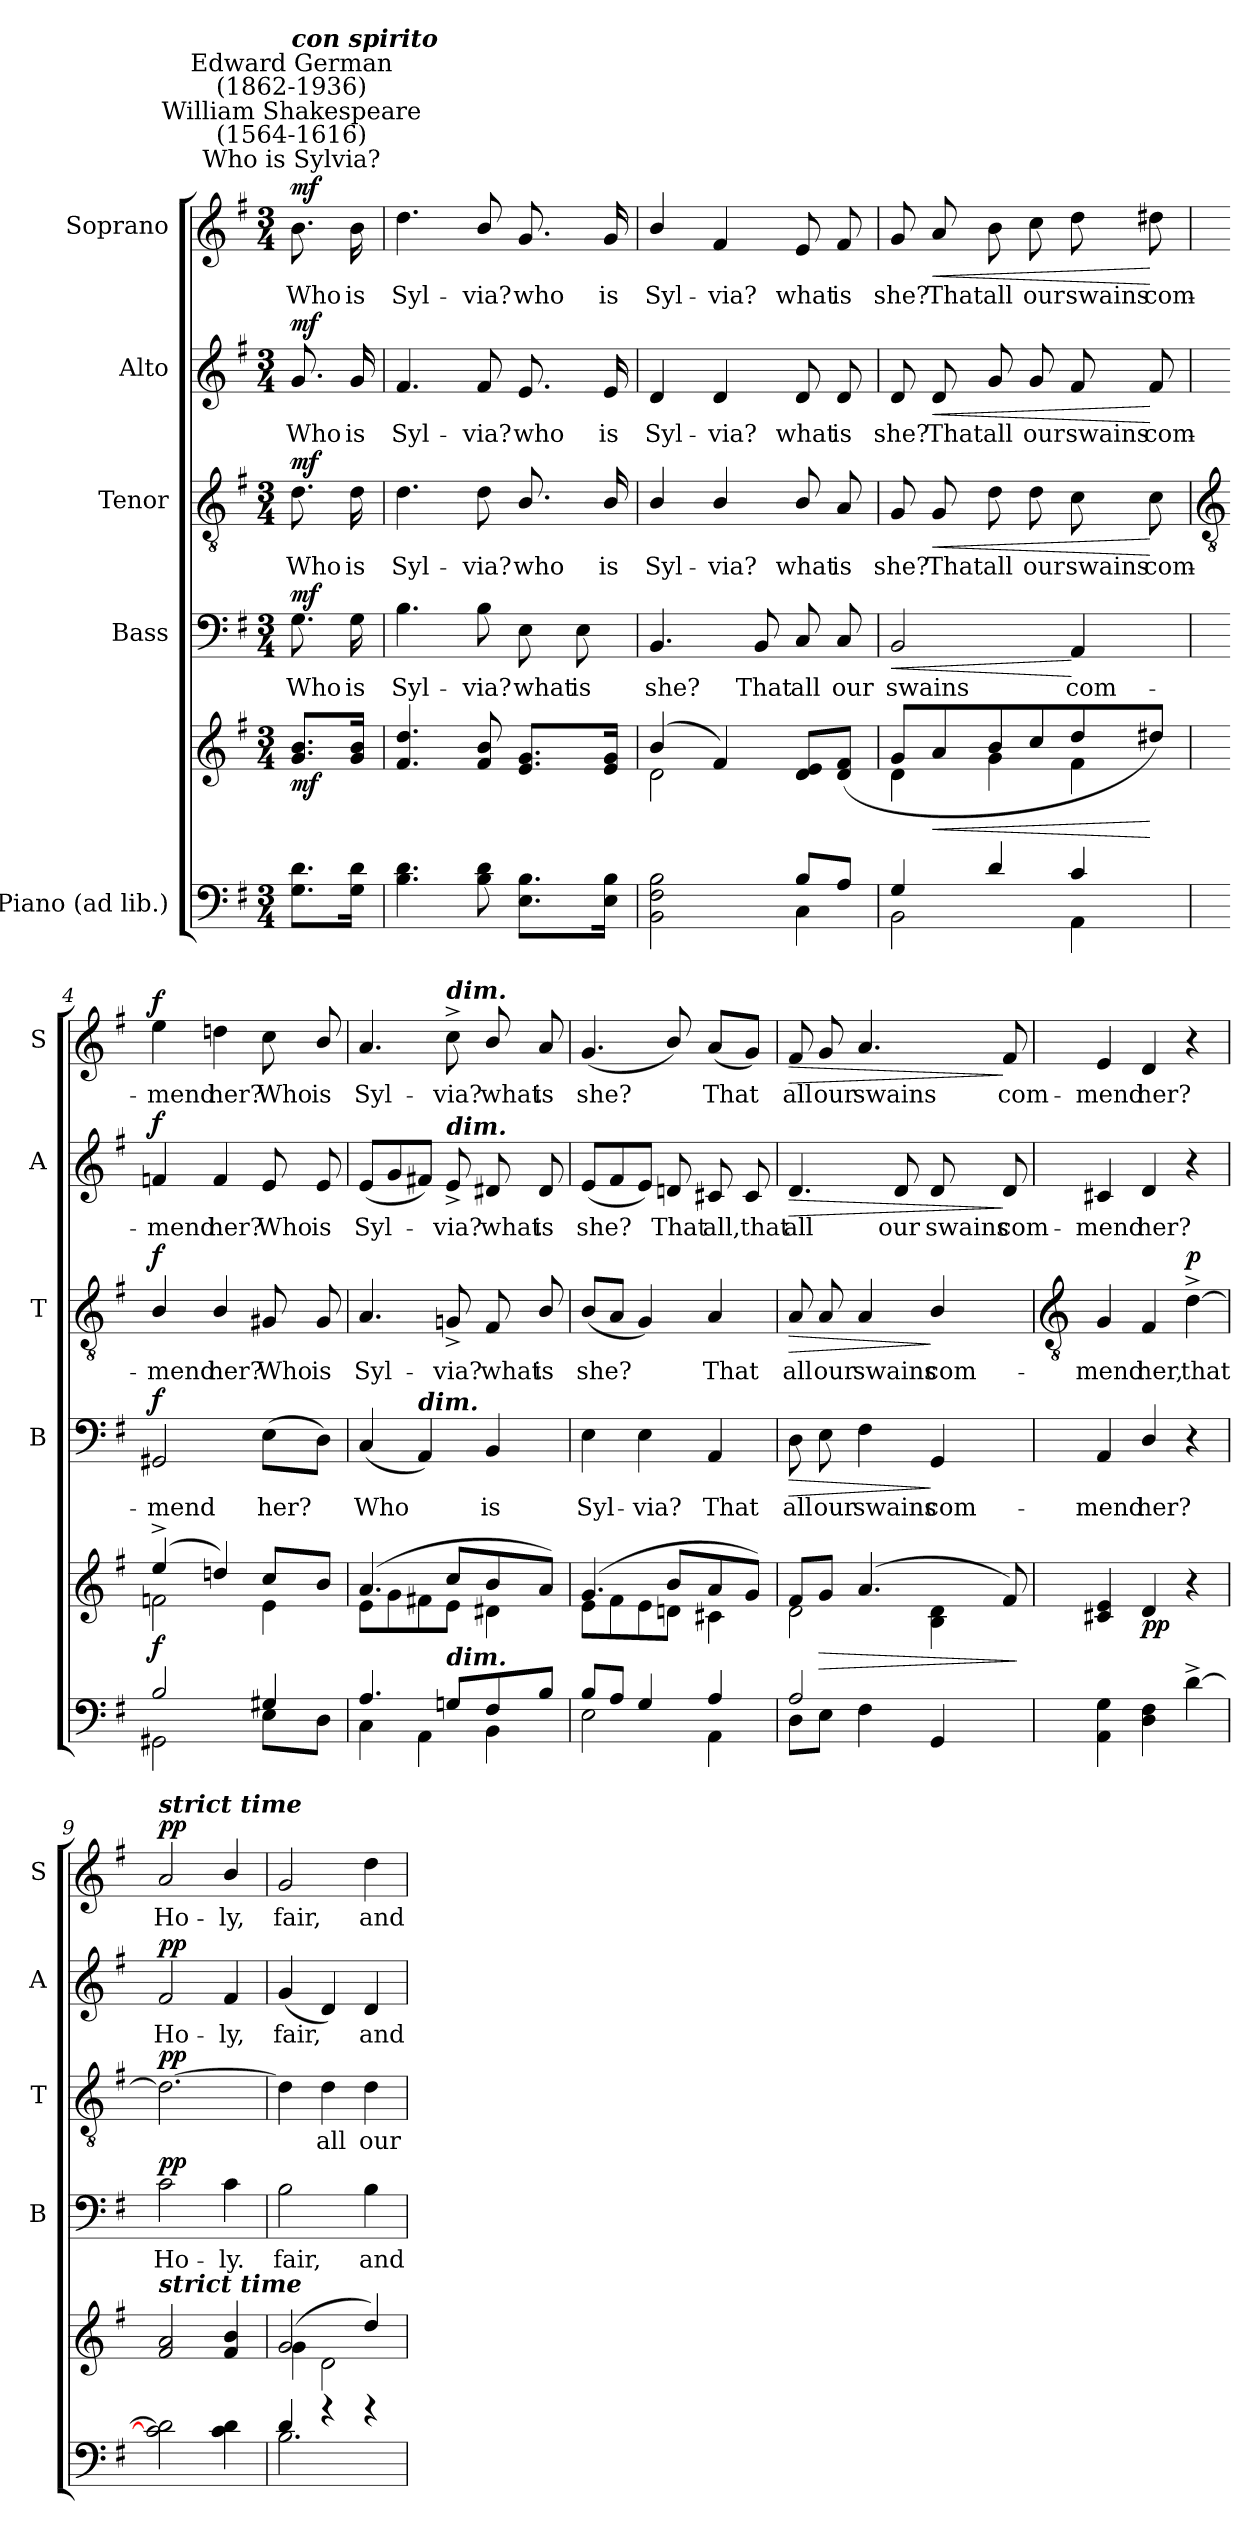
**kern	**kern	**dynam	**kern	**text	**dynam	**kern	**text	**dynam	**kern	**text	**dynam	**kern	**text	**dynam
*part5	*part5	*part5	*part4	*part4	*part4	*part3	*part3	*part3	*part2	*part2	*part2	*part1	*part1	*part1
*staff6	*staff5	*staff5/6	*staff4	*staff4	*staff4	*staff3	*staff3	*staff3	*staff2	*staff2	*staff2	*staff1	*staff1	*staff1
*I"Piano (ad lib.)	*	*	*I"Bass	*	*	*I"Tenor	*	*	*I"Alto	*	*	*I"Soprano	*	*
*	*	*	*I'B	*	*	*I'T	*	*	*I'A	*	*	*I'S	*	*
*clefF4	*clefG2	*	*clefF4	*	*	*clefGv2	*	*	*clefG2	*	*	*clefG2	*	*
*k[f#]	*k[f#]	*	*k[f#]	*	*	*k[f#]	*	*	*k[f#]	*	*	*k[f#]	*	*
*G:	*G:	*	*G:	*	*	*G:	*	*	*G:	*	*	*G:	*	*
*M3/4	*M3/4	*	*M3/4	*	*	*M3/4	*	*	*M3/4	*	*	*M3/4	*	*
*MM116	*MM116	*	*MM116	*	*	*MM116	*	*	*MM116	*	*	*MM116	*	*
=	=	=	=	=	=	=	=	=	=	=	=	=	=	=
*^	*^	*	*	*	*	*	*	*	*	*	*	*	*	*
!	!	!	!	!	!	!	!	!	!	!	!	!	!	!LO:TX:a:cj:t=Who is Sylvia?	!	!
!	!	!	!	!	!	!	!	!	!	!	!	!	!	!LO:TX:a:cj:t=William Shakespeare\n(1564-1616)	!	!
!	!	!	!	!	!	!	!	!	!	!	!	!	!	!LO:TX:a:cj:t=Edward German\n(1862-1936)	!	!
!	!	!	!	!	!	!	!	!	!	!	!	!	!	!LO:TX:a:Bi:t=con spirito	!	!
!	!	!	!	!LO:DY:b	!	!LO:LY:b	!LO:DY:b	!	!LO:LY:b	!LO:DY:b	!	!LO:LY:b	!LO:DY:b	!	!LO:LY:b	!LO:DY:b
8.G\ 8.d\L	4ryy	8.g/ 8.b/L	4ryy	mf	8.G	Who	mf	8.d	Who	mf	8.g	Who	mf	8.b	Who	mf
!	!	!	!	!	!	!LO:LY:b	!	!	!LO:LY:b	!	!	!LO:LY:b	!	!	!LO:LY:b	!
16G\ 16d\J	.	16g/ 16b/J	.	.	16G	is	.	16d	is	.	16g	is	.	16b	is	.
=1	=1	=1	=1	=1	=1	=1	=1	=1	=1	=1	=1	=1	=1	=1	=1	=1
!	!	!	!	!	!	!LO:LY:b	!	!	!LO:LY:b	!	!	!LO:LY:b	!	!	!LO:LY:b	!
4.B\ 4.d\	2ryy	4.f#/ 4.dd/	2ryy	.	4.B	Syl-	.	4.d	Syl-	.	4.f#	Syl-	.	4.dd	Syl-	.
!	!	!	!	!	!	!LO:LY:b	!	!	!LO:LY:b	!	!	!LO:LY:b	!	!	!LO:LY:b	!
8B\ 8d\	.	8f#/ 8b/	.	.	8B	-via?	.	8d	-via?	.	8f#	-via?	.	8b/	-via?	.
!	!	!	!	!	!	!LO:LY:b	!	!	!LO:LY:b	!	!	!LO:LY:b	!	!	!LO:LY:b	!
8.E\ 8.B\L	4ryy	8.e/ 8.g/L	4ryy	.	8E	what	.	8.B/	who	.	8.e	who	.	8.g	who	.
!	!	!	!	!	!	!LO:LY:b	!	!	!	!	!	!	!	!	!	!
.	.	.	.	.	8E	is	.	.	.	.	.	.	.	.	.	.
!	!	!	!	!	!	!	!	!	!LO:LY:b	!	!	!LO:LY:b	!	!	!LO:LY:b	!
16E\ 16B\J	.	16e/ 16g/J	.	.	.	.	.	16B/	is	.	16e	is	.	16g	is	.
=2	=2	=2	=2	=2	=2	=2	=2	=2	=2	=2	=2	=2	=2	=2	=2	=2
!	!	!	!	!	!	!LO:LY:b	!	!	!LO:LY:b	!	!	!LO:LY:b	!	!	!LO:LY:b	!
2BB\ 2F#\ 2B\	2ryy	(>4b/	2d\	.	4.BB	she?	.	4B/	Syl-	.	4d	Syl-	.	4b/	Syl-	.
!	!	!	!	!	!	!	!	!	!LO:LY:b	!	!	!LO:LY:b	!	!	!LO:LY:b	!
.	.	4f#/)	.	.	.	.	.	4B/	-via?	.	4d	-via?	.	4f#	-via?	.
!	!	!	!	!	!	!LO:LY:b	!	!	!	!	!	!	!	!	!	!
.	.	.	.	.	8BB	That	.	.	.	.	.	.	.	.	.	.
!	!	!	!	!	!	!LO:LY:b	!	!	!LO:LY:b	!	!	!LO:LY:b	!	!	!LO:LY:b	!
8B/L	4C\	8d/ 8e/L	4ryy	.	8C	all	.	8B/	what	.	8d	what	.	8e	what	.
!	!	!	!	!	!	!LO:LY:b	!	!	!LO:LY:b	!	!	!LO:LY:b	!	!	!LO:LY:b	!
8A/J	.	(>8d/ 8f#/J	.	.	8C	our	.	8A	is	.	8d	is	.	8f#	is	.
=3	=3	=3	=3	=3	=3	=3	=3	=3	=3	=3	=3	=3	=3	=3	=3	=3
!	!	!	!	!	!	!LO:LY:b	!LO:HP:b	!	!LO:LY:b	!	!	!LO:LY:b	!	!	!LO:LY:b	!
4G/	2BB\	8g/L	4d\	.	2BB	swains	<	8G	she?	.	8d	she?	.	8g	she?	.
!	!	!	!	!LO:HP:b	!	!	!	!	!LO:LY:b	!LO:HP:b	!	!LO:LY:b	!LO:HP:b	!	!LO:LY:b	!LO:HP:b
.	.	8a/	.	<	.	.	.	8G	That	<	8d	That	<	8a	That	<
!	!	!	!	!	!	!	!	!	!LO:LY:b	!	!	!LO:LY:b	!	!	!LO:LY:b	!
4d/	.	8b/	4g\	.	.	.	.	8d	all	.	8g	all	.	8b	all	.
!	!	!	!	!	!	!	!	!	!LO:LY:b	!	!	!LO:LY:b	!	!	!LO:LY:b	!
.	.	8cc/	.	.	.	.	.	8d	our	.	8g	our	.	8cc	our	.
!	!	!	!	!	!	!LO:LY:b	!	!	!LO:LY:b	!	!	!LO:LY:b	!	!	!LO:LY:b	!
4c/	4AA\	8dd/	4f#\	.	4AA	com-	[	8c	swains	.	8f#	swains	.	8dd	swains	.
!	!	!	!	!	!	!	!	!	!LO:LY:b	!	!	!LO:LY:b	!	!	!LO:LY:b	!
.	.	8dd#X/J)	.	[	.	.	.	8c	com-	[	8f#	com-	[	8dd#X	com-	[
!!LO:LB:g=z
=4	=4	=4	=4	=4	=4	=4	=4	=4	=4	=4	=4	=4	=4	=4	=4	=4
*	*	*	*	*	*	*	*	*clefGv2	*	*	*	*	*	*	*	*
!	!	!	!	!LO:DY:b	!	!LO:LY:b	!LO:DY:b	!	!LO:LY:b	!LO:DY:b	!	!LO:LY:b	!LO:DY:b	!	!LO:LY:b	!LO:DY:b
2B/	2GG#X\	(>4ee^/	2fn\	f	2GG#X	-mend	f	4B/	-mend	f	4fn	-mend	f	4ee	-mend	f
!	!	!	!	!	!	!	!	!	!LO:LY:b	!	!	!LO:LY:b	!	!	!LO:LY:b	!
.	.	4ddn/)	.	.	.	.	.	4B/	her?	.	4f	her?	.	4ddn	her?	.
!	!	!	!	!	!	!LO:LY:b	!	!	!LO:LY:b	!	!	!LO:LY:b	!	!	!LO:LY:b	!
4G#X/	8E\L	8cc/L	4e\	.	(>8EL	her?	.	8G#X	Who	.	8e	Who	.	8cc	Who	.
!	!	!	!	!	!	!	!	!	!LO:LY:b	!	!	!LO:LY:b	!	!	!LO:LY:b	!
.	8D\J	8b/J	.	.	8DJ)	.	.	8G#	is	.	8e	is	.	8b/	is	.
=5	=5	=5	=5	=5	=5	=5	=5	=5	=5	=5	=5	=5	=5	=5	=5	=5
!	!	!	!	!	!	!LO:LY:b	!	!	!LO:LY:b	!	!	!LO:LY:b	!	!	!LO:LY:b	!
4.A/	4C\	(>4.a/	8e\L	.	(<4C	Who	.	4.A	Syl-	.	(<8eL	Syl-	.	4.a	Syl-	.
.	.	.	8g\	.	.	.	.	.	.	.	8g	.	.	.	.	.
!	!	!	!	!	!LO:TX:a:Bi:t=dim.	!	!	!	!	!	!	!	!	!	!	!
.	4AA\	.	8f#X\	.	4AA)	.	.	.	.	.	8f#XJ)	.	.	.	.	.
!	!	!	!	!	!	!	!	!	!	!	!	!	!	!LO:TX:a:Bi:t=dim.	!	!
!	!	!	!	!	!	!	!	!	!	!	!LO:TX:a:Bi:t=dim.	!	!	!	!	!
!LO:TX:a:Bi:t=dim.	!	!	!	!	!	!	!	!	!	!	!	!	!	!	!	!
!	!	!	!	!	!	!	!	!	!LO:LY:b	!	!	!LO:LY:b	!	!	!LO:LY:b	!
8Gn/L	.	8cc/L	8e\J	.	.	.	.	8Gn^	-via?	.	8e^	via?	.	8cc^	-via?	.
!	!	!	!	!	!	!LO:LY:b	!	!	!LO:LY:b	!	!	!LO:LY:b	!	!	!LO:LY:b	!
8F#/	4BB\	8b/	4d#X\	.	4BB	is	.	8F#	what	.	8d#X	what	.	8b/	what	.
!	!	!	!	!	!	!	!	!	!LO:LY:b	!	!	!LO:LY:b	!	!	!LO:LY:b	!
8B/J	.	8a/J)	.	.	.	.	.	8B/	is	.	8d#	is	.	8a	is	.
=6	=6	=6	=6	=6	=6	=6	=6	=6	=6	=6	=6	=6	=6	=6	=6	=6
!	!	!	!	!	!	!LO:LY:b	!	!	!LO:LY:b	!	!	!LO:LY:b	!	!	!LO:LY:b	!
8B/L	2E\	(>4.g/	8e\L	.	4E	Syl-	.	(<8BL	she?	.	(<8eL	she?	.	(<4.g	she?	.
8A/J	.	.	8f#\	.	.	.	.	8AJ	.	.	8f#	.	.	.	.	.
!	!	!	!	!	!	!LO:LY:b	!	!	!	!	!	!	!	!	!	!
4G/	.	.	8e\	.	4E	-via?	.	4G)	.	.	8eJ)	.	.	.	.	.
!	!	!	!	!	!	!	!	!	!	!	!	!LO:LY:b	!	!	!	!
.	.	8b/L	8dn\J	.	.	.	.	.	.	.	8dn	That	.	8b/)	.	.
!	!	!	!	!	!	!LO:LY:b	!	!	!LO:LY:b	!	!	!LO:LY:b	!	!	!LO:LY:b	!
4A/	4AA\	8a/	4c#X\	.	4AA	That	.	4A	That	.	8c#X	all,	.	(<8aL	That	.
!	!	!	!	!	!	!	!	!	!	!	!	!LO:LY:b	!	!	!	!
.	.	8g/J)	.	.	.	.	.	.	.	.	8c#	that	.	8gJ)	.	.
=7	=7	=7	=7	=7	=7	=7	=7	=7	=7	=7	=7	=7	=7	=7	=7	=7
!	!	!	!	!	!	!LO:LY:b	!LO:HP:b	!	!LO:LY:b	!LO:HP:b	!	!LO:LY:b	!LO:HP:b	!	!LO:LY:b	!LO:HP:b
2A/	8D\L	8f#/L	2d\	.	8D	all	>	8A	all	>	4.d	all	>	8f#	all	>
!	!	!	!	!LO:HP:b	!	!LO:LY:b	!	!	!LO:LY:b	!	!	!	!	!	!LO:LY:b	!
.	8E\J	8g/J	.	>	8E	our	.	8A	our	.	.	.	.	8g	our	.
!	!	!	!	!	!	!LO:LY:b	!	!	!LO:LY:b	!	!	!	!	!	!LO:LY:b	!
.	4F#\	(>4.a/	.	.	4F#	swains	.	4A	swains	.	.	.	.	4.a	swains	.
!	!	!	!	!	!	!	!	!	!	!	!	!LO:LY:b	!	!	!	!
.	.	.	.	.	.	.	.	.	.	.	8d	our	.	.	.	.
!	!	!	!	!	!	!LO:LY:b	!	!	!LO:LY:b	!	!	!LO:LY:b	!	!	!	!
4GG/	4ryy	.	4B\ 4d\	.	4GG	com-	]	4B/	com-	]	8d	swains	.	.	.	.
!	!	!	!	!	!	!	!	!	!	!	!	!LO:LY:b	!	!	!LO:LY:b	!
.	.	8f#/)	.	.	.	.	.	.	.	.	8d	com-	]	8f#	com-	]
*v	*v	*	*	*	*	*	*	*	*	*	*	*	*	*	*	*
*	*v	*v	*	*	*	*	*	*	*	*	*	*	*	*	*
.	.	]	.	.	.	.	.	.	.	.	.	.	.	.
!!LO:LB:g=z
=8	=8	=8	=8	=8	=8	=8	=8	=8	=8	=8	=8	=8	=8	=8
*	*	*	*	*	*	*clefGv2	*	*	*	*	*	*	*	*
*^	*^	*	*	*	*	*	*	*	*	*	*	*	*	*
*	*	*	*^	*	*	*	*	*	*	*	*	*	*	*	*	*
!	!LO:N:vis=1	!	!LO:N:vis=1	!LO:N:vis=1	!	!	!LO:LY:b	!	!	!LO:LY:b	!	!	!LO:LY:b	!	!	!LO:LY:b	!
4AA\ 4G\	2.ryy	4c#X/ 4e/	2.ryy	2.ryy	.	4AA	-mend	.	4G	-mend	.	4c#X	-mend	.	4e	-mend	.
!	!	!	!	!	!LO:DY:b	!	!LO:LY:b	!	!	!LO:LY:b	!	!	!LO:LY:b	!	!	!LO:LY:b	!
4D\ 4F#\	.	4d/	.	.	pp	4D/	her?	.	4F#	her,	.	4d	her?	.	4d	her?	.
!	!	!	!	!	!	!	!	!	!	!LO:LY:b	!LO:DY:b	!	!	!	!	!	!
[4d^\	.	4r	.	.	.	4r	.	.	[4d^	that	p	4r	.	.	4r	.	.
=9	=9	=9	=9	=9	=9	=9	=9	=9	=9	=9	=9	=9	=9	=9	=9	=9	=9
!	!	!	!	!	!	!	!	!	!	!	!	!	!	!	!LO:TX:a:Bi:t=strict time	!	!
!	!	!LO:TX:a:Bi:t=strict time	!	!	!	!	!	!	!	!	!	!	!	!	!	!	!
!	!	!	!	!LO:N:vis=1	!	!	!LO:LY:b	!LO:DY:b	!	!	!LO:DY:b	!	!LO:LY:b	!LO:DY:b	!	!LO:LY:b	!LO:DY:b
2c\] 2d\]	2.ryy	2f#/ 2a/	2ryy	2.ryy	.	2c	Ho-	pp	2.d_	.	pp	2f#	Ho-	pp	2a	Ho-	pp
!	!	!	!	!	!	!	!LO:LY:b	!	!	!	!	!	!LO:LY:b	!	!	!LO:LY:b	!
4c\ 4d\	.	4f#/ 4b/	4ryy	.	.	4c	-ly.	.	.	.	.	4f#	-ly,	.	4b/	-ly,	.
=10	=10	=10	=10	=10	=10	=10	=10	=10	=10	=10	=10	=10	=10	=10	=10	=10	=10
!	!	!	!	!LO:N:vis=1	!	!	!LO:LY:b	!	!	!	!	!	!LO:LY:b	!	!	!LO:LY:b	!
4d/	2.B\	(>2g/	4g\	2.ryy	.	2B	fair,	.	4d]	.	.	(<4g	fair,	.	2g	fair,	.
!	!	!	!	!	!	!	!	!	!	!LO:LY:b	!	!	!	!	!	!	!
4r	.	.	2d\	.	.	.	.	.	4d	all	.	4d)	.	.	.	.	.
!	!	!	!	!	!	!	!LO:LY:b	!	!	!LO:LY:b	!	!	!LO:LY:b	!	!	!LO:LY:b	!
4r	.	4dd/)	.	.	.	4B	and	.	4d	our	.	4d	and	.	4dd	and	.
*v	*v	*	*	*	*	*	*	*	*	*	*	*	*	*	*	*	*
*	*v	*v	*v	*	*	*	*	*	*	*	*	*	*	*	*	*
=	=	=	=	=	=	=	=	=	=	=	=	=	=	=
*-	*-	*-	*-	*-	*-	*-	*-	*-	*-	*-	*-	*-	*-	*-
